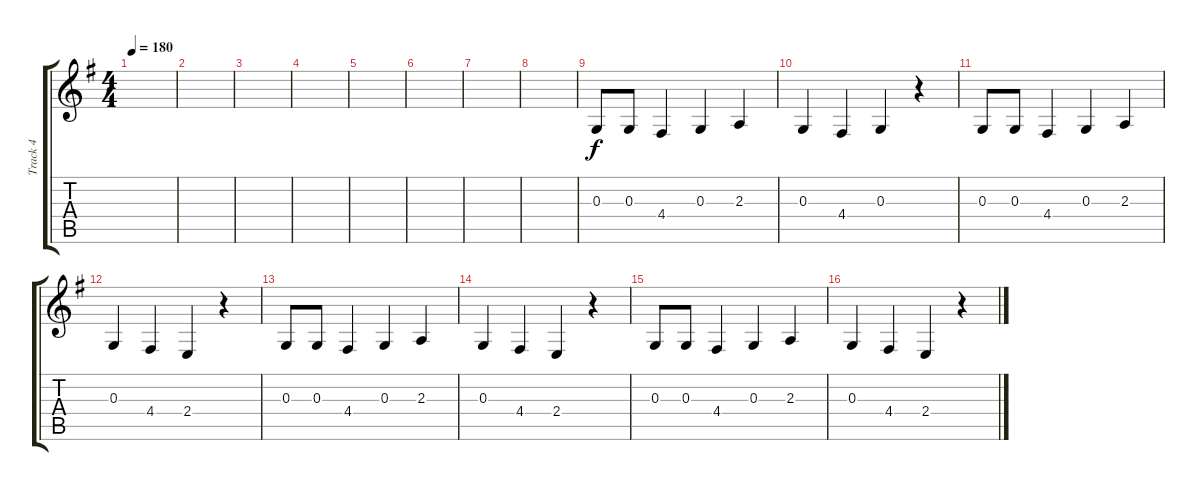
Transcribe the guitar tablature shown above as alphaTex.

\track ("Track 4" "Track 4") {instrument lead6voice}
\staff {score tabs}
\tuning (E4 B3 G3 D3 A2 E2) {hide}
\ts (4 4)
\tempo 180
\clef g2
\ks g
|
|
|
|
|
|
|
|
0.3.8 0.3.8 4.4.4 0.3.4 2.3.4 |
0.3.4 4.4.4 0.3.4 r.4 |
0.3.8 0.3.8 4.4.4 0.3.4 2.3.4 |
0.3.4 4.4.4 2.4.4 r.4 |
0.3.8 0.3.8 4.4.4 0.3.4 2.3.4 |
0.3.4 4.4.4 2.4.4 r.4 |
0.3.8 0.3.8 4.4.4 0.3.4 2.3.4 |
0.3.4 4.4.4 2.4.4 r.4
